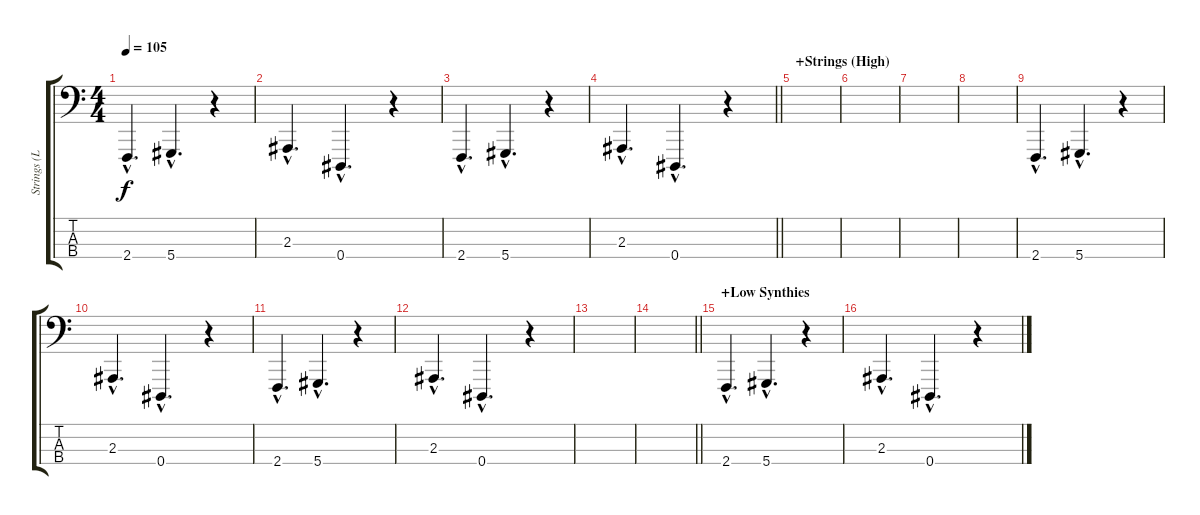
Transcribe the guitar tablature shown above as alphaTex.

\track ("Strings (Low)" "Strings (L") {instrument pizzicatostrings}
\staff {score tabs}
\tuning (Gb2 Db2 Ab1 Eb1) {hide}
\ts (4 4)
\tempo 105
\clef f4
\ks c
2.4{hac}.4{d dy f} 5.4{hac}.4{d} r.4 |
2.3{hac}.4{d} 0.4{hac}.4{d} r.4 |
2.4{hac}.4{d} 5.4{hac}.4{d} r.4 |
\barLineRight lightlight
2.3{hac}.4{d} 0.4{hac}.4{d} r.4 |
\section ("" "+Strings (High)")
|
|
|
|
2.4{hac}.4{d} 5.4{hac}.4{d} r.4 |
2.3{hac}.4{d} 0.4{hac}.4{d} r.4 |
2.4{hac}.4{d} 5.4{hac}.4{d} r.4 |
2.3{hac}.4{d} 0.4{hac}.4{d} r.4 |
|
\barLineRight lightlight
|
\section ("" "+Low Synthies")
2.4{hac}.4{d} 5.4{hac}.4{d} r.4 |
2.3{hac}.4{d} 0.4{hac}.4{d} r.4
